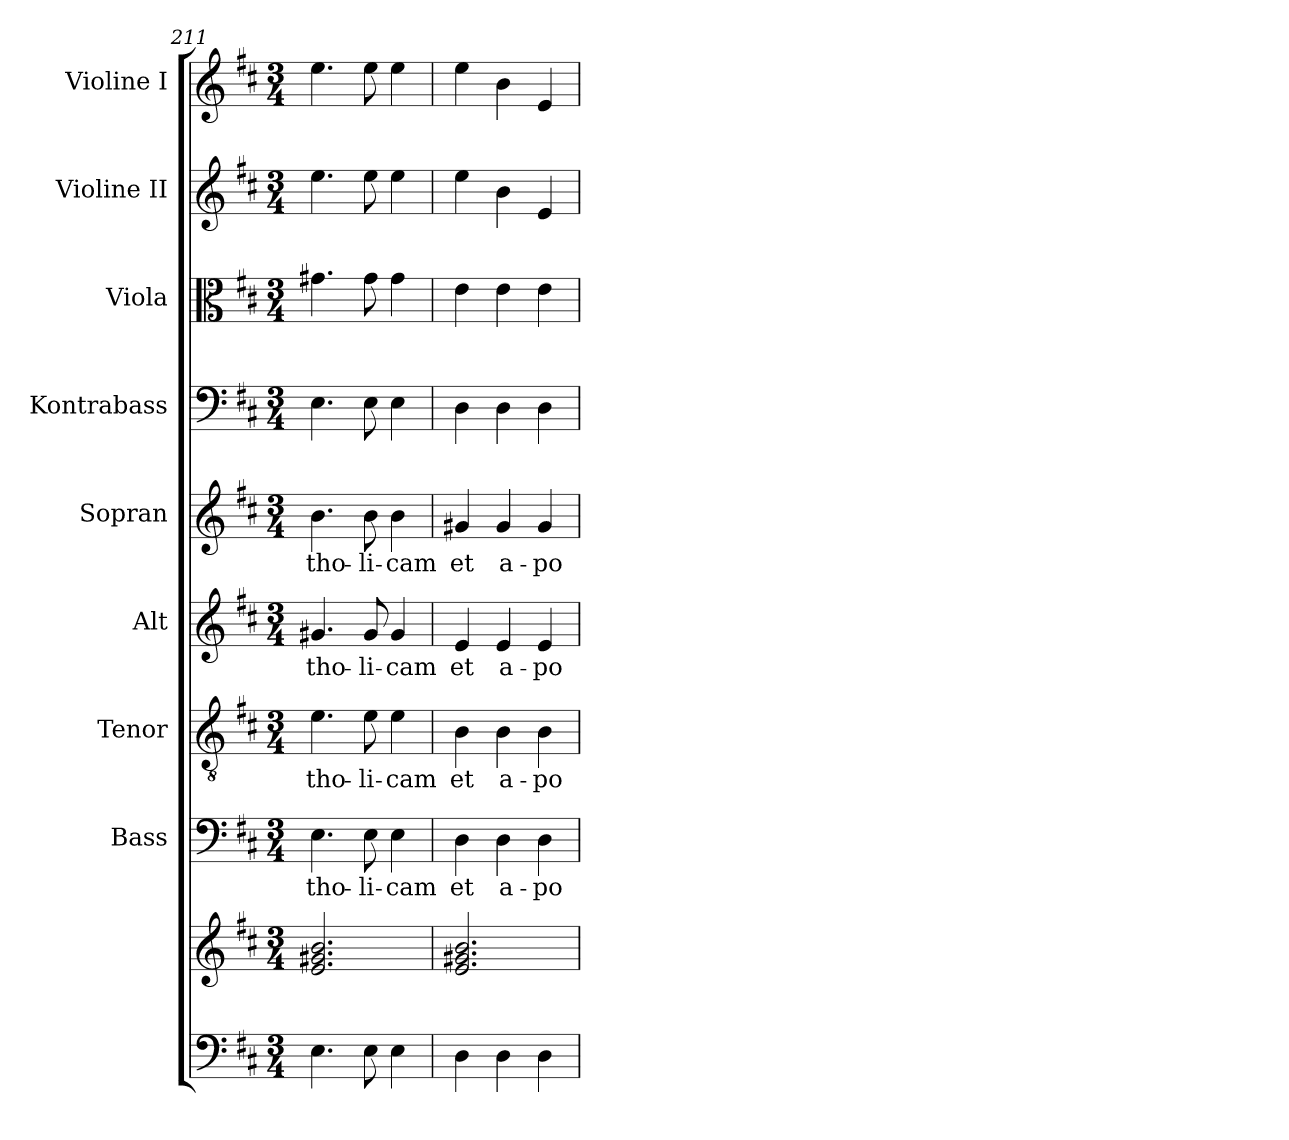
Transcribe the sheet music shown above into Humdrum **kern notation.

**kern	**kern	**kern	**text	**kern	**text	**kern	**text	**kern	**text	**kern	**kern	**kern	**kern
*part9	*part9	*part8	*part8	*part7	*part7	*part6	*part6	*part5	*part5	*part4	*part3	*part2	*part1
*staff10	*staff9	*staff8	*staff8	*staff7	*staff7	*staff6	*staff6	*staff5	*staff5	*staff4	*staff3	*staff2	*staff1
*	*	*I"Bass	*	*I"Tenor	*	*I"Alt	*	*I"Sopran	*	*I"Kontrabass	*I"Viola	*I"Violine II	*I"Violine I
*	*	*I'B.	*	*I'T.	*	*I'A.	*	*I'S.	*	*I'Kb.	*I'Vla.	*I'Vl. II	*I'Vl. I
!!LO:PB:g=z
*clefF4	*clefG2	*clefF4	*	*clefGv2	*	*clefG2	*	*clefG2	*	*clefF4	*clefC3	*clefG2	*clefG2
*	*	*	*	*	*	*	*	*	*	*ITrd7c12	*	*	*
*k[f#c#]	*k[f#c#]	*k[f#c#]	*	*k[f#c#]	*	*k[f#c#]	*	*k[f#c#]	*	*k[f#c#]	*k[f#c#]	*k[f#c#]	*k[f#c#]
*D:	*D:	*D:	*	*D:	*	*D:	*	*D:	*	*D:	*D:	*D:	*D:
*M3/4	*M3/4	*M3/4	*	*M3/4	*	*M3/4	*	*M3/4	*	*M3/4	*M3/4	*M3/4	*M3/4
=211	=211	=211	=211	=211	=211	=211	=211	=211	=211	=211	=211	=211	=211
!	!	!	!LO:LY:b	!	!LO:LY:b	!	!LO:LY:b	!	!LO:LY:b	!	!	!	!
4.E\	2.e/ 2.g#X/ 2.b/	4.E\	-tho-	4.e\	-tho-	4.g#X/	-tho-	4.b\	-tho-	4.EE\	4.g#X\	4.ee\	4.ee\
!	!	!	!LO:LY:b	!	!LO:LY:b	!	!LO:LY:b	!	!LO:LY:b	!	!	!	!
8E\	.	8E\	-li-	8e\	-li-	8g#/	-li-	8b\	-li-	8EE\	8g#\	8ee\	8ee\
!	!	!	!LO:LY:b	!	!LO:LY:b	!	!LO:LY:b	!	!LO:LY:b	!	!	!	!
4E\	.	4E\	-cam	4e\	-cam	4g#/	-cam	4b\	-cam	4EE\	4g#\	4ee\	4ee\
=212	=212	=212	=212	=212	=212	=212	=212	=212	=212	=212	=212	=212	=212
!	!	!	!LO:LY:b	!	!LO:LY:b	!	!LO:LY:b	!	!LO:LY:b	!	!	!	!
4D\	2.e/ 2.g#X/ 2.b/	4D\	et	4B\	et	4e/	et	4g#X/	et	4DD\	4e\	4ee\	4ee\
!	!	!	!LO:LY:b	!	!LO:LY:b	!	!LO:LY:b	!	!LO:LY:b	!	!	!	!
4D\	.	4D\	a-	4B\	a-	4e/	a-	4g#/	a-	4DD\	4e\	4b\	4b\
!	!	!	!LO:LY:b	!	!LO:LY:b	!	!LO:LY:b	!	!LO:LY:b	!	!	!	!
4D\	.	4D\	-po-	4B\	-po-	4e/	-po-	4g#/	-po-	4DD\	4e\	4e/	4e/
=	=	=	=	=	=	=	=	=	=	=	=	=	=
*-	*-	*-	*-	*-	*-	*-	*-	*-	*-	*-	*-	*-	*-
